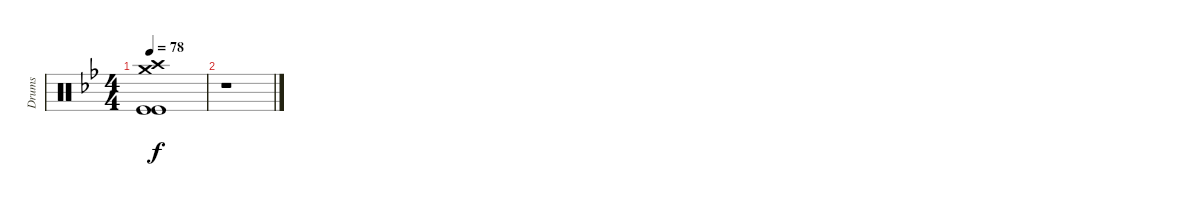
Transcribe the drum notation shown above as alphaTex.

\track ("Drums" "Drums") {instrument percussion}
\staff {score}
\articulation defaults
\ts (4 4)
\tempo 78
\clef neutral
\ks gminor
("Crash high (hit)" "Crash medium (hit)" "Kick (hit)" "Kick (hit)").1{dy f} |
r.1
